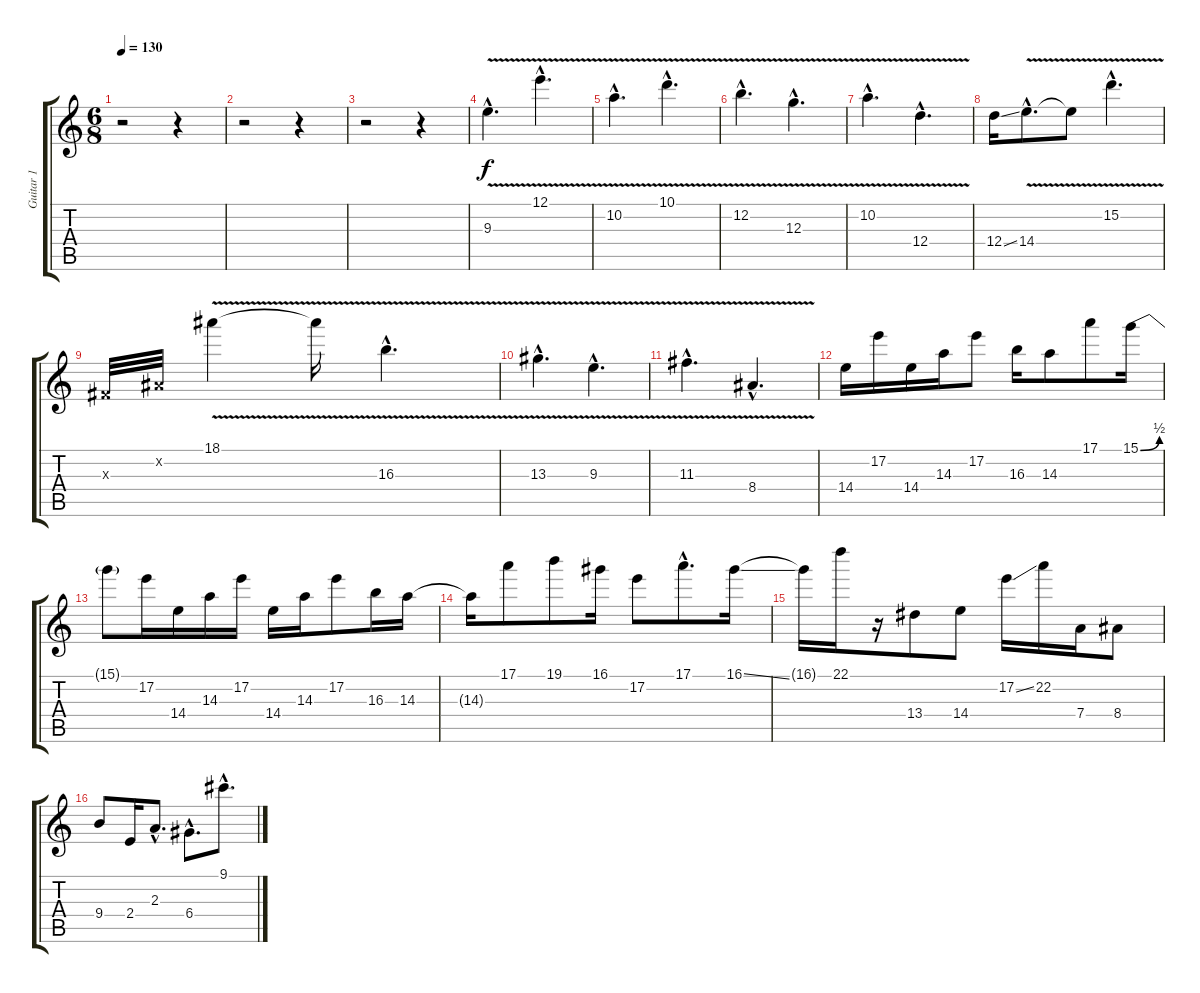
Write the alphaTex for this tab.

\track ("Guitar 1" "Guitar 1") {instrument overdrivenguitar}
\staff {score tabs}
\tuning (E4 B3 G3 D3 A2 E2) {hide}
\ts (6 8)
\tempo 130
\clef g2
\ks c
r.2{dy f} r.4 |
r.2 r.4 |
r.2 r.4 |
9.3{v hac}.4{d} 12.1{v hac}.4{d} |
10.2{v hac}.4{d} 10.1{v hac}.4{d} |
12.2{v hac}.4{d} 12.3{v hac}.4{d} |
10.2{v hac}.4{d} 12.4{v hac}.4{d} |
12.4{ss}.16 14.4{v hac}.8{d} 14.4{t}.8 15.2{v hac}.4{d} |
-1.3{x}.32 -1.2{x}.32 18.1{v}.4 18.1{t}.16 16.3{v hac}.4{d} |
13.3{v hac}.4{d} 9.3{v hac}.4{d} |
11.3{v hac}.4{d} 8.4{v hac}.4{d} |
14.4.16 17.2.16 14.4.16 14.3.16 17.2.8 16.3.16 14.3.8 17.1.8 15.1{be (bend 0 0 60 2)}.16 |
15.1{t}.8 17.2.16 14.4.16 14.3.16 17.2.16 14.4.16 14.3.16 17.2.8 16.3.16 14.3.16 |
14.3{t}.16 17.1.8 19.1.8 16.1.16 17.2.8 17.1{hac}.8{d} 16.1{ss}.16 |
16.1{t}.16 22.1.16 r.16 13.4.8 14.4.8 17.2{ss}.16 22.2.16 7.4.16 8.4.8 |
9.4.8 2.4.16 2.3{hac}.8{d} 6.4{hac}.8{d} 9.1{hac}.8{d}
